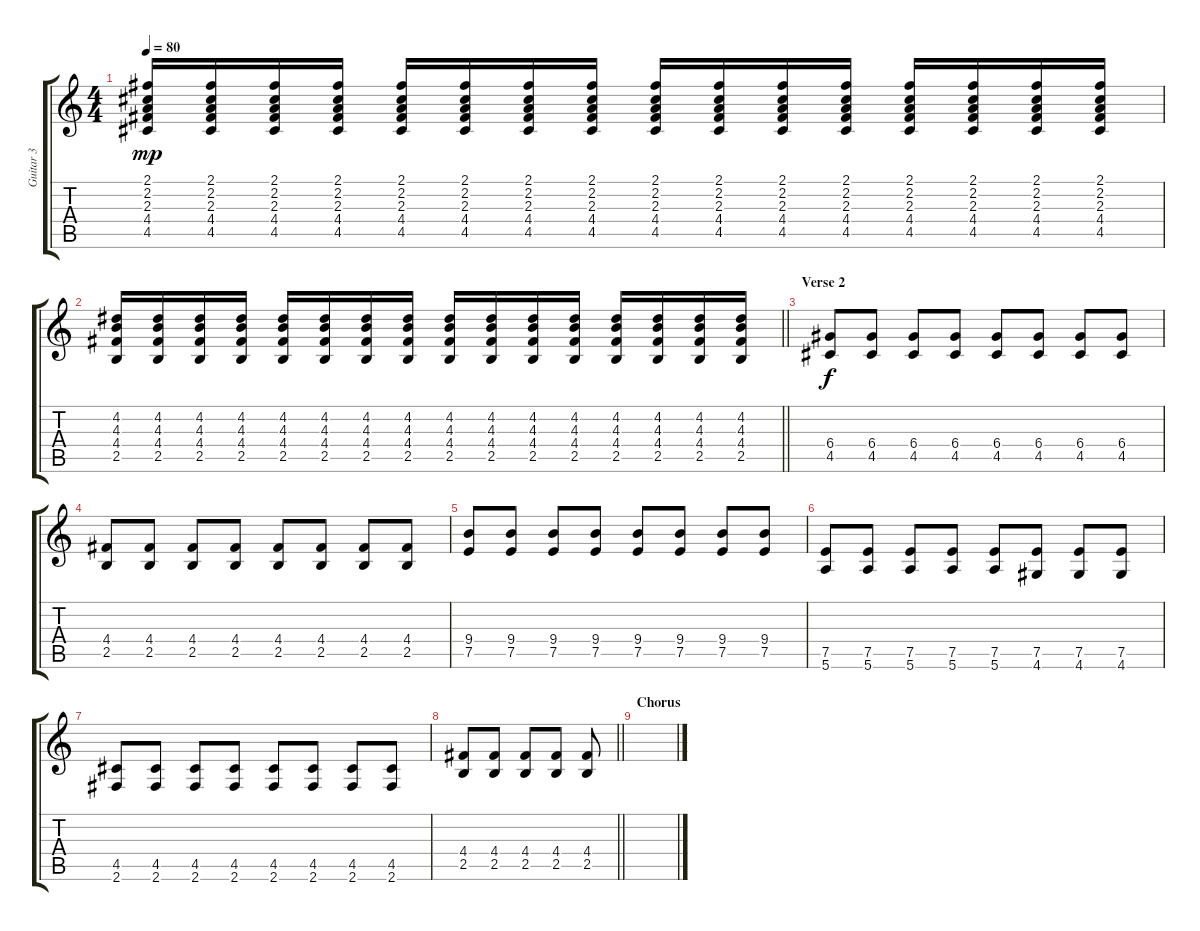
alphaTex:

\track ("Guitar 3" "Guitar 3") {instrument overdrivenguitar}
\staff {score tabs}
\tuning (E4 B3 G3 D3 A2 E2) {hide}
\ts (4 4)
\tempo 80
\clef g2
\ks c
(2.1 2.2 2.3 4.4 4.5).16{dy mp} (2.1 2.2 2.3 4.4 4.5).16 (2.1 2.2 2.3 4.4 4.5).16 (2.1 2.2 2.3 4.4 4.5).16 (2.1 2.2 2.3 4.4 4.5).16 (2.1 2.2 2.3 4.4 4.5).16 (2.1 2.2 2.3 4.4 4.5).16 (2.1 2.2 2.3 4.4 4.5).16 (2.1 2.2 2.3 4.4 4.5).16 (2.1 2.2 2.3 4.4 4.5).16 (2.1 2.2 2.3 4.4 4.5).16 (2.1 2.2 2.3 4.4 4.5).16 (2.1 2.2 2.3 4.4 4.5).16 (2.1 2.2 2.3 4.4 4.5).16 (2.1 2.2 2.3 4.4 4.5).16 (2.1 2.2 2.3 4.4 4.5).16 |
\barLineRight lightlight
(4.2 4.3 4.4 2.5).16 (4.2 4.3 4.4 2.5).16 (4.2 4.3 4.4 2.5).16 (4.2 4.3 4.4 2.5).16 (4.2 4.3 4.4 2.5).16 (4.2 4.3 4.4 2.5).16 (4.2 4.3 4.4 2.5).16 (4.2 4.3 4.4 2.5).16 (4.2 4.3 4.4 2.5).16 (4.2 4.3 4.4 2.5).16 (4.2 4.3 4.4 2.5).16 (4.2 4.3 4.4 2.5).16 (4.2 4.3 4.4 2.5).16 (4.2 4.3 4.4 2.5).16 (4.2 4.3 4.4 2.5).16 (4.2 4.3 4.4 2.5).16 |
\section ("" "Verse 2")
(6.4 4.5).8{dy f instrument acousticguitarsteel} (6.4 4.5).8 (6.4 4.5).8 (6.4 4.5).8 (6.4 4.5).8 (6.4 4.5).8 (6.4 4.5).8 (6.4 4.5).8 |
(4.4 2.5).8 (4.4 2.5).8 (4.4 2.5).8 (4.4 2.5).8 (4.4 2.5).8 (4.4 2.5).8 (4.4 2.5).8 (4.4 2.5).8 |
(9.4 7.5).8 (9.4 7.5).8 (9.4 7.5).8 (9.4 7.5).8 (9.4 7.5).8 (9.4 7.5).8 (9.4 7.5).8 (9.4 7.5).8 |
(7.5 5.6).8 (7.5 5.6).8 (7.5 5.6).8 (7.5 5.6).8 (7.5 5.6).8 (7.5 4.6).8 (7.5 4.6).8 (7.5 4.6).8 |
(4.5 2.6).8 (4.5 2.6).8 (4.5 2.6).8 (4.5 2.6).8 (4.5 2.6).8 (4.5 2.6).8 (4.5 2.6).8 (4.5 2.6).8 |
\barLineRight lightlight
(4.4 2.5).8 (4.4 2.5).8 (4.4 2.5).8 (4.4 2.5).8 (4.4 2.5).8 |
\section ("" "Chorus")
